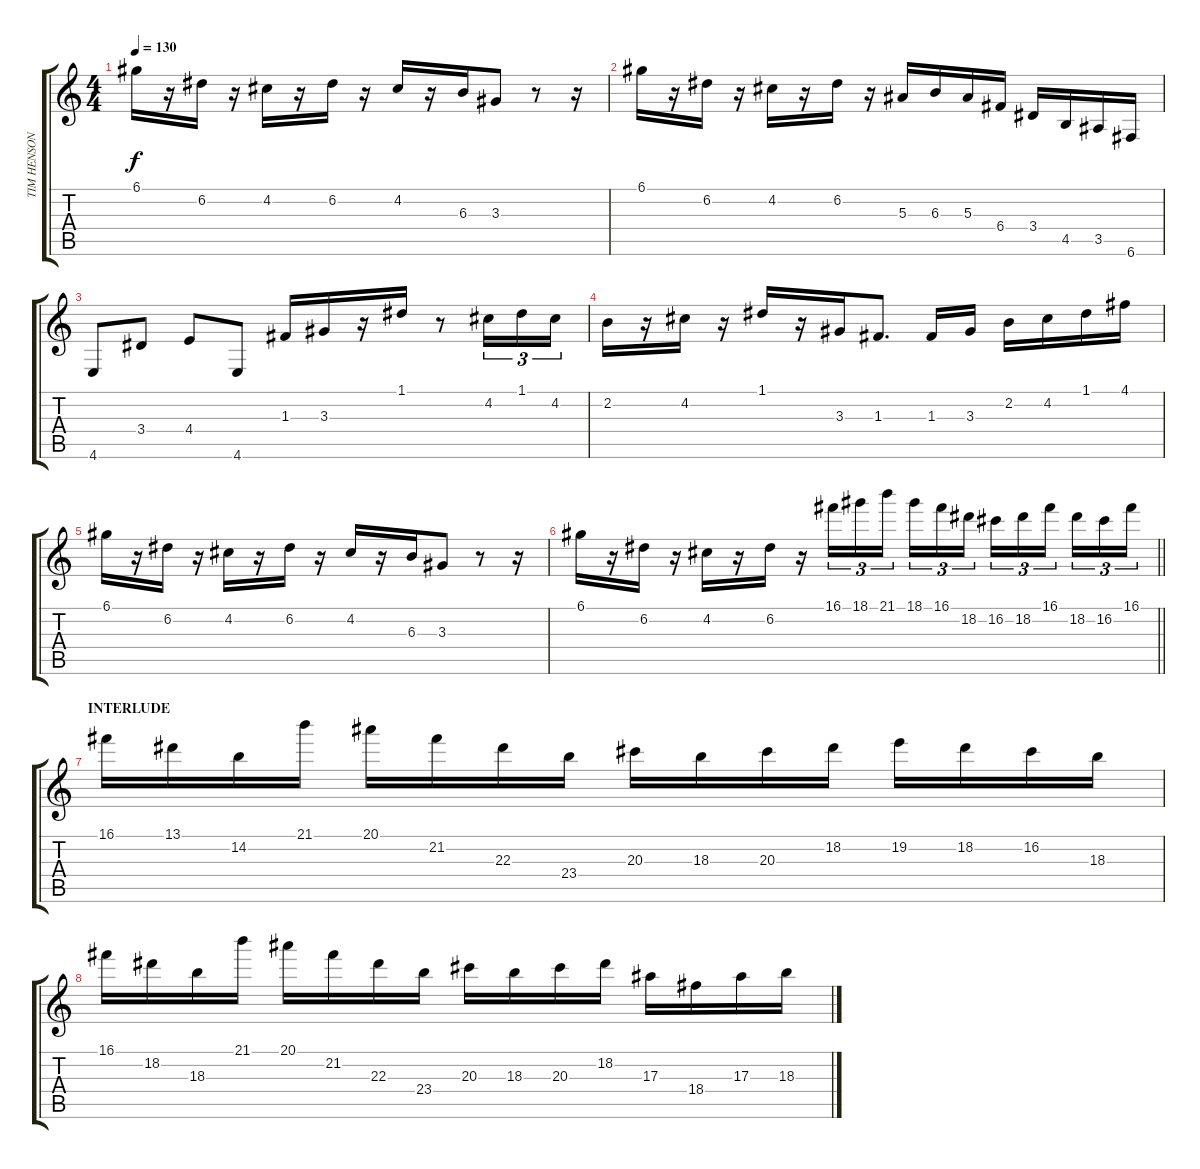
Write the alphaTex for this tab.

\track ("TIM HENSON " "TIM HENSON") {instrument distortionguitar}
\staff {score tabs}
\tuning (D4 A3 F3 C3 G2 C2) {hide}
\ts (4 4)
\tempo 130
\clef g2
\ks c
6.1.16{dy f} r.16 6.2.16 r.16 4.2.16 r.16 6.2.16 r.16 4.2.16 r.16 6.3.16 3.3.8 r.8 r.16 |
6.1.16 r.16 6.2.16 r.16 4.2.16 r.16 6.2.16 r.16 5.3.16 6.3.16 5.3.16 6.4.16 3.4.16 4.5.16 3.5.16 6.6.16 |
4.6.8 3.4.8 4.4.8 4.6.8 1.3.16 3.3.16 r.16 1.1.16 r.8 4.2.16{tu (3 2)} 1.1.16{tu (3 2)} 4.2.16{tu (3 2)} |
2.2.16 r.16 4.2.16 r.16 1.1.16 r.16 3.3.16 1.3.8{d} 1.3.16 3.3.16 2.2.16 4.2.16 1.1.16 4.1.16 |
6.1.16 r.16 6.2.16 r.16 4.2.16 r.16 6.2.16 r.16 4.2.16 r.16 6.3.16 3.3.8 r.8 r.16 |
\barLineRight lightlight
6.1.16 r.16 6.2.16 r.16 4.2.16 r.16 6.2.16 r.16 16.1.16{tu (3 2)} 18.1.16{tu (3 2)} 21.1.16{tu (3 2) beam splitsecondary} 18.1.16{tu (3 2)} 16.1.16{tu (3 2)} 18.2.16{tu (3 2)} 16.2.16{tu (3 2)} 18.2.16{tu (3 2)} 16.1.16{tu (3 2) beam splitsecondary} 18.2.16{tu (3 2)} 16.2.16{tu (3 2)} 16.1.16{tu (3 2)} |
\section ("" "INTERLUDE")
16.1.16 13.1.16 14.2.16 21.1.16 20.1.16 21.2.16 22.3.16 23.4.16 20.3.16 18.3.16 20.3.16 18.2.16 19.2.16 18.2.16 16.2.16 18.3.16 |
16.1.16 18.2.16 18.3.16 21.1.16 20.1.16 21.2.16 22.3.16 23.4.16 20.3.16 18.3.16 20.3.16 18.2.16 17.3.16 18.4.16 17.3.16 18.3.16
